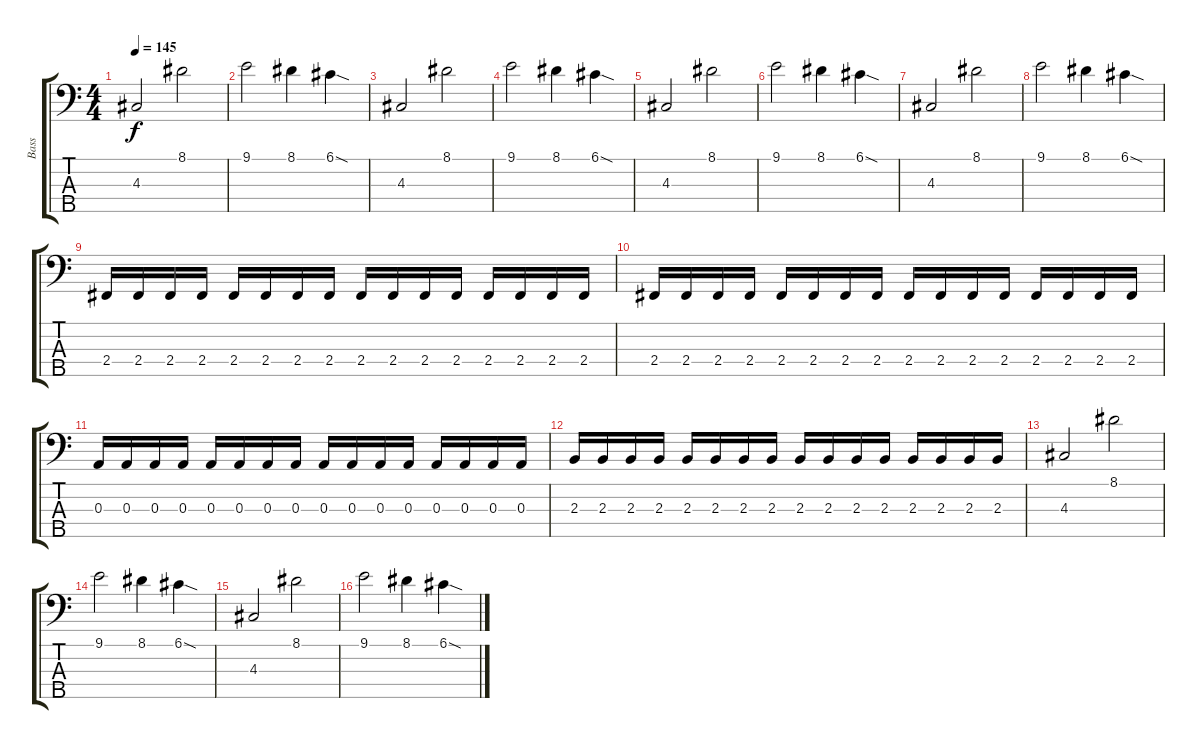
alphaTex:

\track ("Bass" "Bass") {instrument fretlessbass}
\staff {score tabs}
\tuning (G2 D2 A1 E1 B0) {hide}
\ts (4 4)
\tempo 145
\clef f4
\ks c
4.3.2{dy f} 8.1.2 |
9.1.2 8.1.4 6.1{sod}.4 |
4.3.2 8.1.2 |
9.1.2 8.1.4 6.1{sod}.4 |
4.3.2 8.1.2 |
9.1.2 8.1.4 6.1{sod}.4 |
4.3.2 8.1.2 |
9.1.2 8.1.4 6.1{sod}.4 |
2.4.16 2.4.16 2.4.16 2.4.16 2.4.16 2.4.16 2.4.16 2.4.16 2.4.16 2.4.16 2.4.16 2.4.16 2.4.16 2.4.16 2.4.16 2.4.16 |
2.4.16 2.4.16 2.4.16 2.4.16 2.4.16 2.4.16 2.4.16 2.4.16 2.4.16 2.4.16 2.4.16 2.4.16 2.4.16 2.4.16 2.4.16 2.4.16 |
0.3.16 0.3.16 0.3.16 0.3.16 0.3.16 0.3.16 0.3.16 0.3.16 0.3.16 0.3.16 0.3.16 0.3.16 0.3.16 0.3.16 0.3.16 0.3.16 |
2.3.16 2.3.16 2.3.16 2.3.16 2.3.16 2.3.16 2.3.16 2.3.16 2.3.16 2.3.16 2.3.16 2.3.16 2.3.16 2.3.16 2.3.16 2.3.16 |
4.3.2 8.1.2 |
9.1.2 8.1.4 6.1{sod}.4 |
4.3.2 8.1.2 |
9.1.2 8.1.4 6.1{sod}.4
